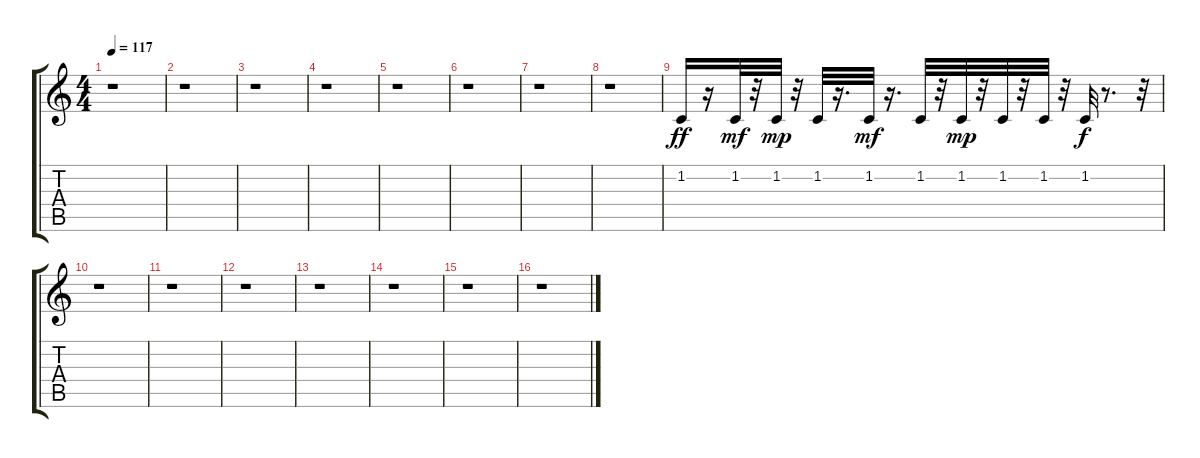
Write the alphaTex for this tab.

\track "" {instrument pad3polysynth}
\staff {score tabs}
\tuning (E4 B3 G3 D3 A2 E2) {hide}
\ts (4 4)
\tempo 117
\clef g2
\ks c
r.1{dy f} |
r.1 |
r.1 |
r.1 |
r.1 |
r.1 |
r.1 |
r.1 |
1.2.16{dy ff} r.16 1.2.32{dy mf} r.32 1.2.32{dy mp} r.32 1.2.32 r.16{d} 1.2.32{dy mf} r.16{d} 1.2.32 r.32 1.2.32{dy mp} r.32 1.2.32 r.32 1.2.32 r.32 1.2.32{dy f} r.8{d} r.32 |
r.1 |
r.1 |
r.1 |
r.1 |
r.1 |
r.1 |
r.1
